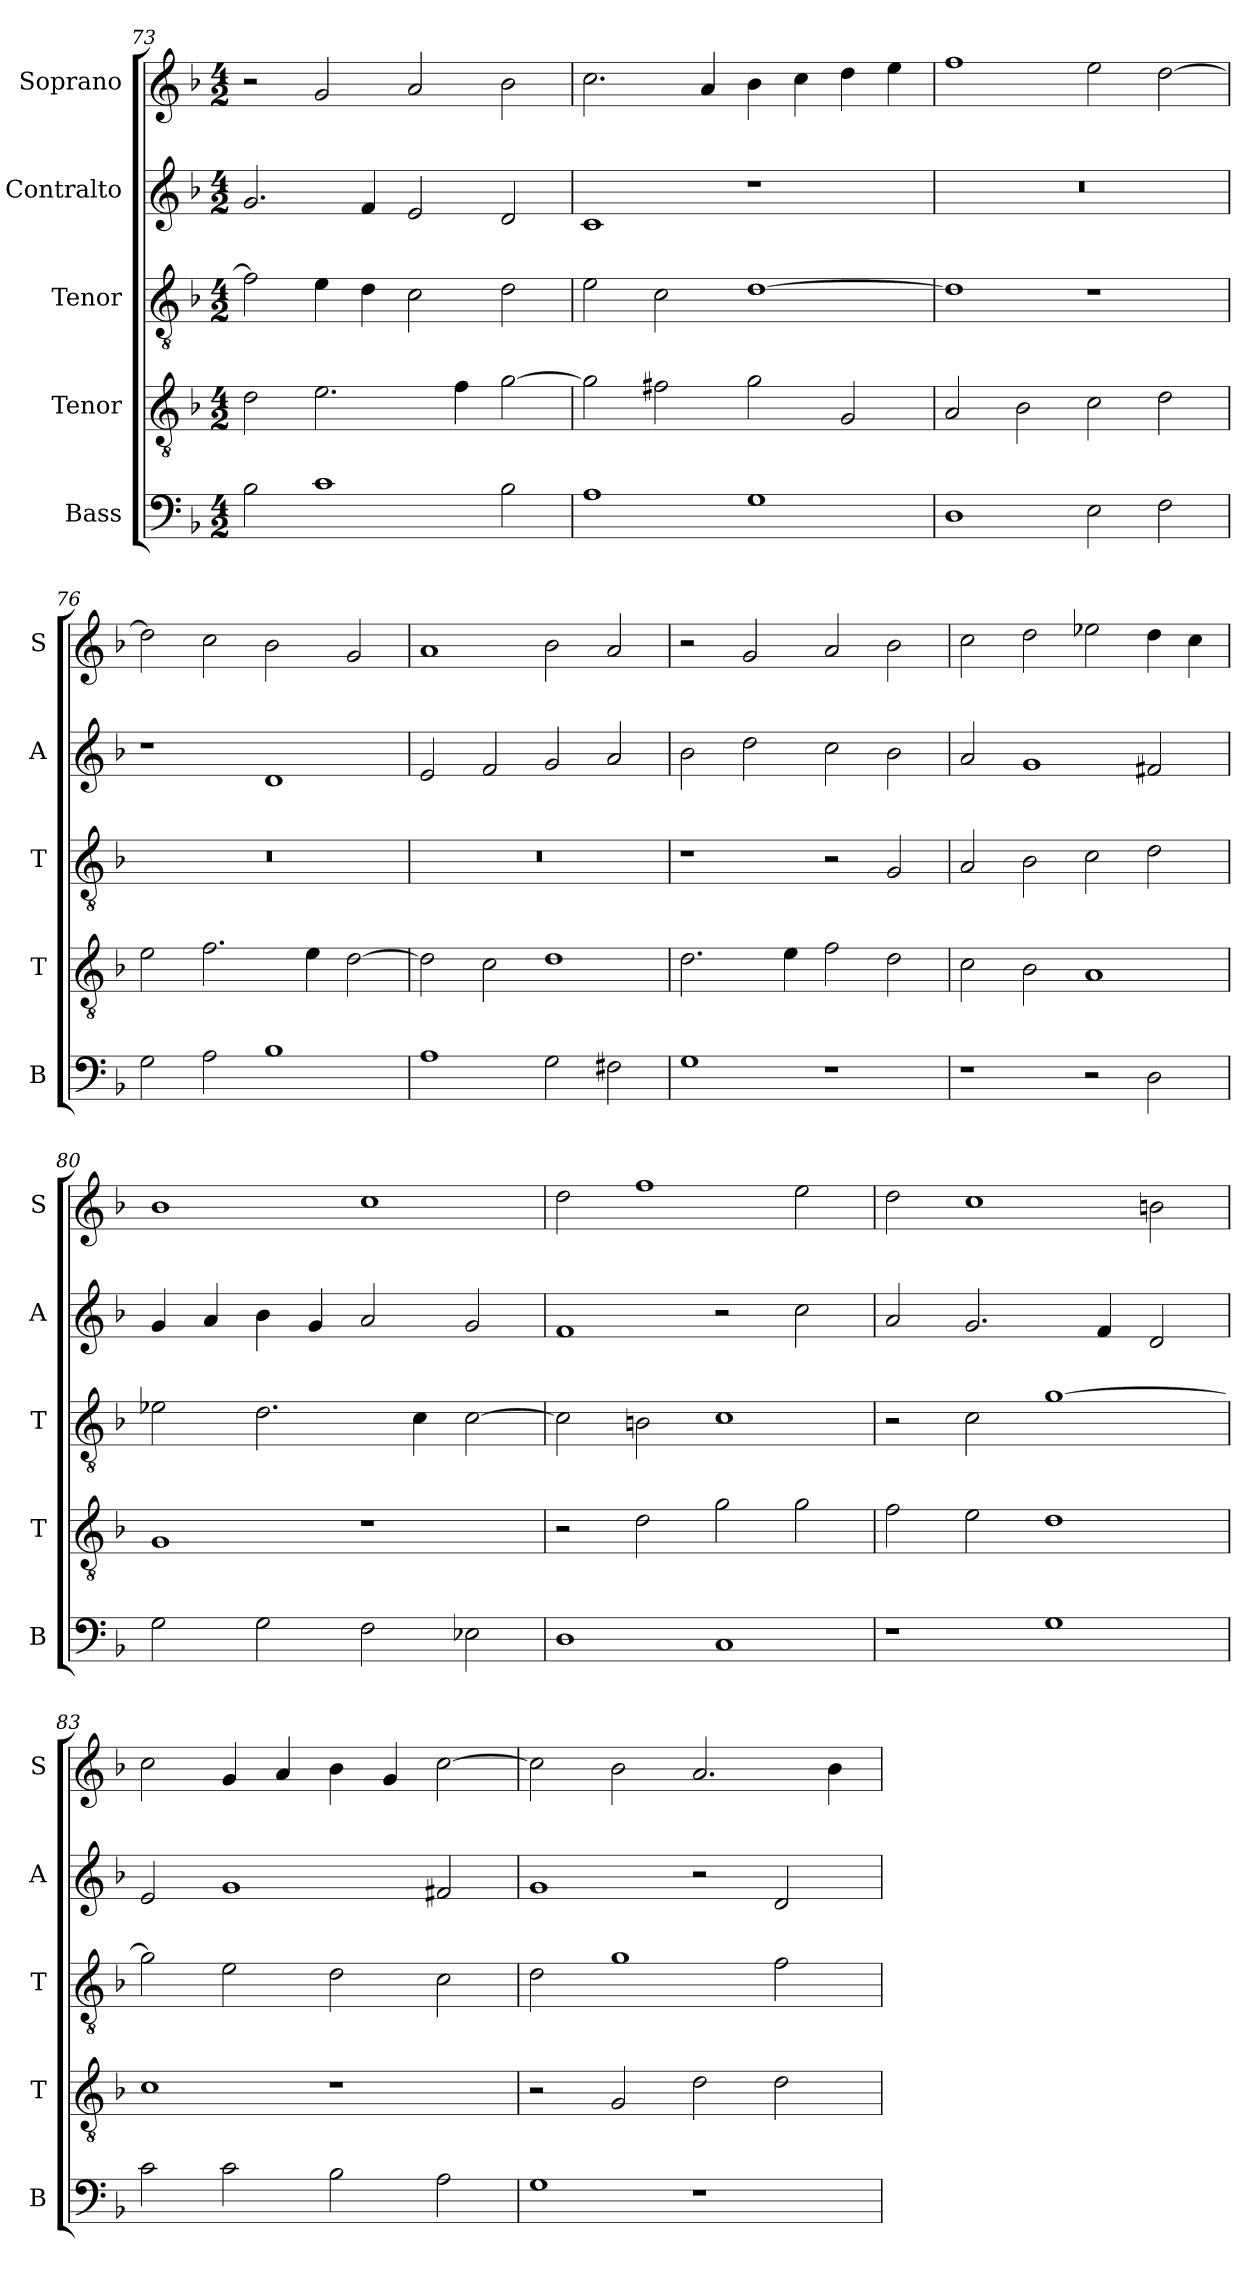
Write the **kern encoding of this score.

**kern	**kern	**kern	**kern	**kern
*part5	*part4	*part3	*part2	*part1
*staff5	*staff4	*staff3	*staff2	*staff1
*I"Bass	*I"Tenor	*I"Tenor	*I"Contralto	*I"Soprano
*I'B	*I'T	*I'T	*I'A	*I'S
*clefF4	*clefGv2	*clefGv2	*clefG2	*clefG2
*k[b-]	*k[b-]	*k[b-]	*k[b-]	*k[b-]
*G:dor	*G:dor	*G:dor	*G:dor	*G:dor
*M4/2	*M4/2	*M4/2	*M4/2	*M4/2
=73	=73	=73	=73	=73
2B-	2d	2f]	2.g	2r
1c	2.e	4e	.	2g
.	.	4d	4f	.
.	.	2c	2e	2a
.	4f	.	.	.
2B-	[2g	2d	2d	2b-
=74	=74	=74	=74	=74
1A	2g]	2e	1c	2.cc
.	2f#X	2c	.	.
.	.	.	.	4a
1G	2g	[1d	1r	4b-
.	.	.	.	4cc
.	2G	.	.	4dd
.	.	.	.	4ee
=75	=75	=75	=75	=75
1D	2A	1d]	0r	1ff
.	2B-	.	.	.
2E	2c	1r	.	2ee
2F	2d	.	.	[2dd
=76	=76	=76	=76	=76
2G	2e	0r	1r	2dd]
2A	2.f	.	.	2cc
1B-	.	.	1d	2b-
.	4e	.	.	.
.	[2d	.	.	2g
=77	=77	=77	=77	=77
1A	2d]	0r	2e	1a
.	2c	.	2f	.
2G	1d	.	2g	2b-
2F#X	.	.	2a	2a
=78	=78	=78	=78	=78
1G	2.d	1r	2b-	2r
.	.	.	2dd	2g
.	4e	.	.	.
1r	2f	2r	2cc	2a
.	2d	2G	2b-	2b-
=79	=79	=79	=79	=79
1r	2c	2A	2a	2cc
.	2B-	2B-	1g	2dd
2r	1A	2c	.	2ee-X
2D	.	2d	2f#X	4dd
.	.	.	.	4cc
=80	=80	=80	=80	=80
2G	1G	2e-X	4g	1b-
.	.	.	4a	.
2G	.	2.d	4b-	.
.	.	.	4g	.
2F	1r	.	2a	1cc
.	.	4c	.	.
2E-X	.	[2c	2g	.
=81	=81	=81	=81	=81
1D	2r	2c]	1f	2dd
.	2d	2Bn	.	1ff
1C	2g	1c	2r	.
.	2g	.	2cc	2ee
=82	=82	=82	=82	=82
1r	2f	2r	2a	2dd
.	2e	2c	2.g	1cc
1G	1d	[1g	.	.
.	.	.	4f	.
.	.	.	2d	2bn
=83	=83	=83	=83	=83
2c	1c	2g]	2e	2cc
2c	.	2e	1g	4g
.	.	.	.	4a
2B-	1r	2d	.	4b-
.	.	.	.	4g
2A	.	2c	2f#X	[2cc
=84	=84	=84	=84	=84
1G	2r	2d	1g	2cc]
.	2G	1g	.	2b-
1r	2d	.	2r	2.a
.	2d	2f	2d	.
.	.	.	.	4b-
=	=	=	=	=
*-	*-	*-	*-	*-
